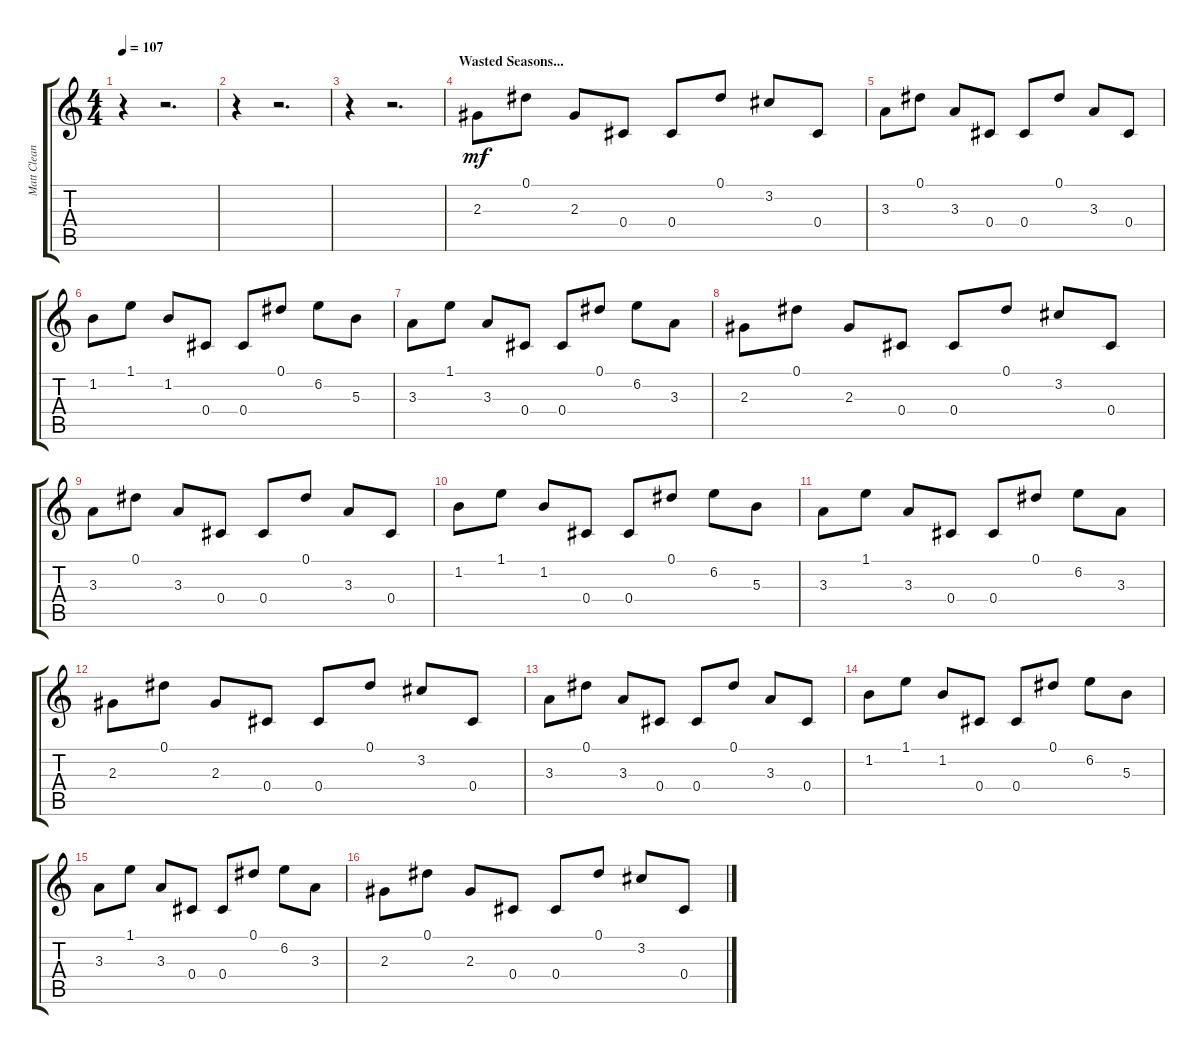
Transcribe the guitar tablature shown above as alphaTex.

\track ("Matt Clean" "Matt Clean") {instrument electricguitarclean}
\staff {score tabs}
\tuning (Eb4 Bb3 Gb3 Db3 Ab2 Eb2) {hide}
\ts (4 4)
\tempo 107
\clef g2
\ks c
r.4{dy mf} r.2{d} |
r.4 r.2{d} |
r.4 r.2{d} |
\section ("" "Wasted Seasons...")
2.3.8 0.1.8 2.3.8 0.4.8 0.4.8 0.1.8 3.2.8 0.4.8 |
3.3.8 0.1.8 3.3.8 0.4.8 0.4.8 0.1.8 3.3.8 0.4.8 |
1.2.8 1.1.8 1.2.8 0.4.8 0.4.8 0.1.8 6.2.8 5.3.8 |
3.3.8 1.1.8 3.3.8 0.4.8 0.4.8 0.1.8 6.2.8 3.3.8 |
2.3.8 0.1.8 2.3.8 0.4.8 0.4.8 0.1.8 3.2.8 0.4.8 |
3.3.8 0.1.8 3.3.8 0.4.8 0.4.8 0.1.8 3.3.8 0.4.8 |
1.2.8 1.1.8 1.2.8 0.4.8 0.4.8 0.1.8 6.2.8 5.3.8 |
3.3.8 1.1.8 3.3.8 0.4.8 0.4.8 0.1.8 6.2.8 3.3.8 |
2.3.8 0.1.8 2.3.8 0.4.8 0.4.8 0.1.8 3.2.8 0.4.8 |
3.3.8 0.1.8 3.3.8 0.4.8 0.4.8 0.1.8 3.3.8 0.4.8 |
1.2.8 1.1.8 1.2.8 0.4.8 0.4.8 0.1.8 6.2.8 5.3.8 |
3.3.8 1.1.8 3.3.8 0.4.8 0.4.8 0.1.8 6.2.8 3.3.8 |
2.3.8 0.1.8 2.3.8 0.4.8 0.4.8 0.1.8 3.2.8 0.4.8
